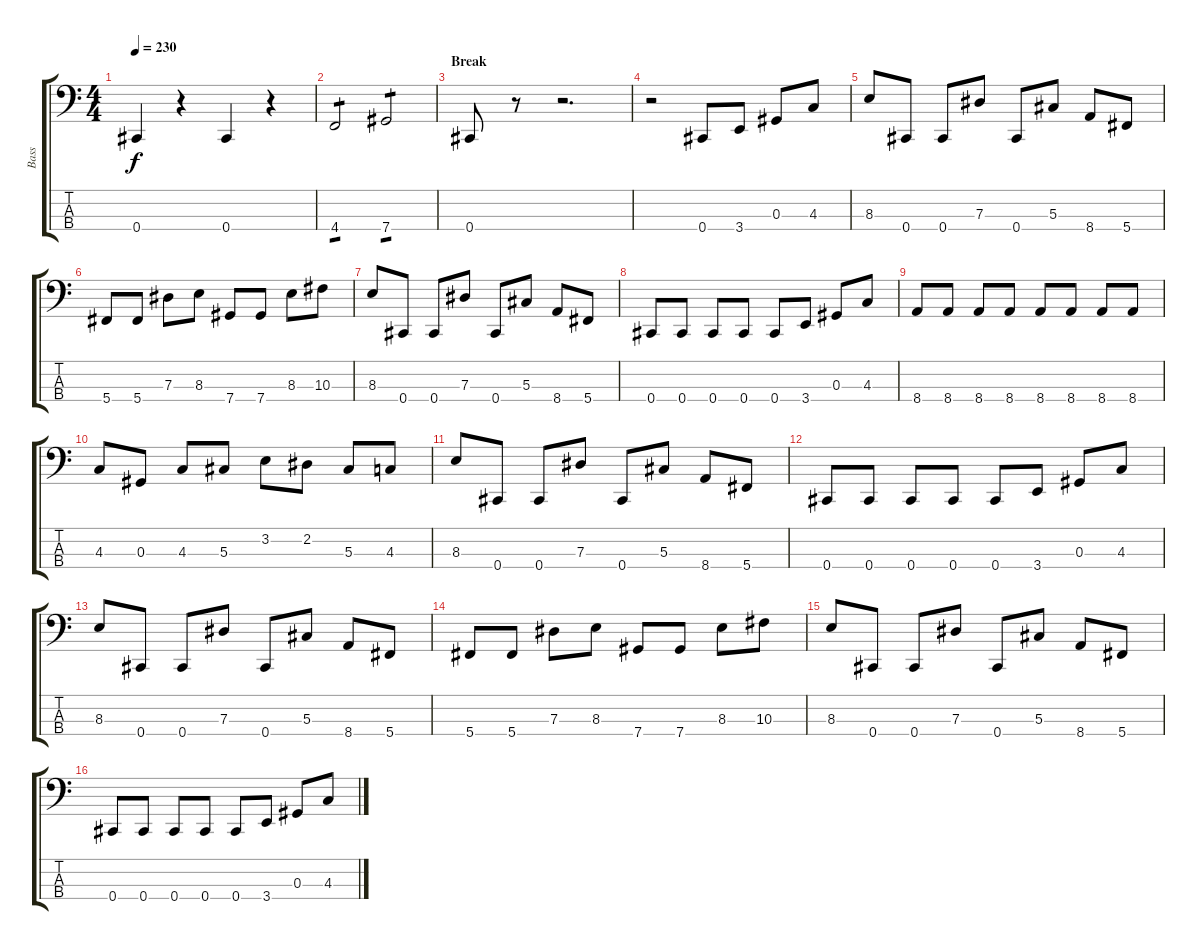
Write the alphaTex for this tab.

\track ("Bass" "Bass") {instrument electricbasspick}
\staff {score tabs}
\tuning (Gb2 Db2 Ab1 Db1) {hide}
\ts (4 4)
\tempo 230
\clef f4
\ks c
0.4.4{dy f} r.4 0.4.4 r.4 |
4.4.2{tp 1} 7.4.2{tp 1} |
\section ("" "Break")
0.4.8 r.8 r.2{d} |
r.2 0.4.8 3.4.8 0.3.8 4.3.8 |
8.3.8 0.4.8 0.4.8 7.3.8 0.4.8 5.3.8 8.4.8 5.4.8 |
5.4.8 5.4.8 7.3.8 8.3.8 7.4.8 7.4.8 8.3.8 10.3.8 |
8.3.8 0.4.8 0.4.8 7.3.8 0.4.8 5.3.8 8.4.8 5.4.8 |
0.4.8 0.4.8 0.4.8 0.4.8 0.4.8 3.4.8 0.3.8 4.3.8 |
8.4.8 8.4.8 8.4.8 8.4.8 8.4.8 8.4.8 8.4.8 8.4.8 |
4.3.8 0.3.8 4.3.8 5.3.8 3.2.8 2.2.8 5.3.8 4.3.8 |
8.3.8 0.4.8 0.4.8 7.3.8 0.4.8 5.3.8 8.4.8 5.4.8 |
0.4.8 0.4.8 0.4.8 0.4.8 0.4.8 3.4.8 0.3.8 4.3.8 |
8.3.8 0.4.8 0.4.8 7.3.8 0.4.8 5.3.8 8.4.8 5.4.8 |
5.4.8 5.4.8 7.3.8 8.3.8 7.4.8 7.4.8 8.3.8 10.3.8 |
8.3.8 0.4.8 0.4.8 7.3.8 0.4.8 5.3.8 8.4.8 5.4.8 |
0.4.8 0.4.8 0.4.8 0.4.8 0.4.8 3.4.8 0.3.8 4.3.8
